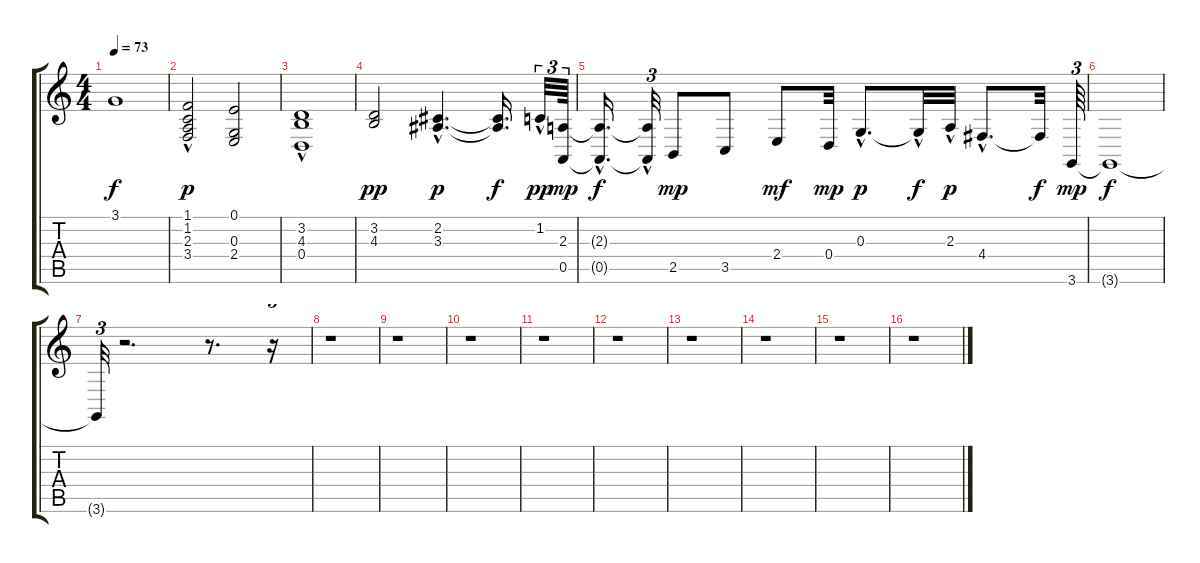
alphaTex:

\track "" {instrument stringensemble1}
\staff {score tabs}
\tuning (E4 B3 G3 D3 A2 E2) {hide}
\ts (4 4)
\tempo 73
\clef g2
\ks c
3.1{t}.1{dy f} |
(1.1 1.2{hac} 2.3{hac} 3.4).2{dy p} (0.1 0.3 2.4).2 |
(3.2{hac} 4.3 0.4).1 |
(3.2 4.3).2{dy pp} (2.2{hac} 3.3{hac}).4{d dy p} (2.2{t} 3.3{t}).16{d dy f} 1.2{hac}.32{tu (3 2) dy pp} (2.3 0.5).64{tu (3 2) dy mp} |
(2.3{hac t} 0.5{hac t}).16{d dy f} (2.3{hac t} 0.5{t}).32{tu (3 2)} 2.5.8{dy mp} 3.5.8 2.4.8{dy mf} 0.4.32{dy mp} 0.3{hac}.8{d dy p} 0.3{hac t}.32{dy f} 2.3{hac}.32{dy p} 4.4{hac}.8{d} 4.4{t}.32{dy f} 3.6.64{tu (3 2) dy mp} |
3.6{t}.1{dy f} |
3.6{t}.32{tu (3 2)} r.2{d} r.8{d} r.16{tu (3 2)} |
r.1 |
r.1 |
r.1 |
r.1 |
r.1 |
r.1 |
r.1 |
r.1 |
r.1
